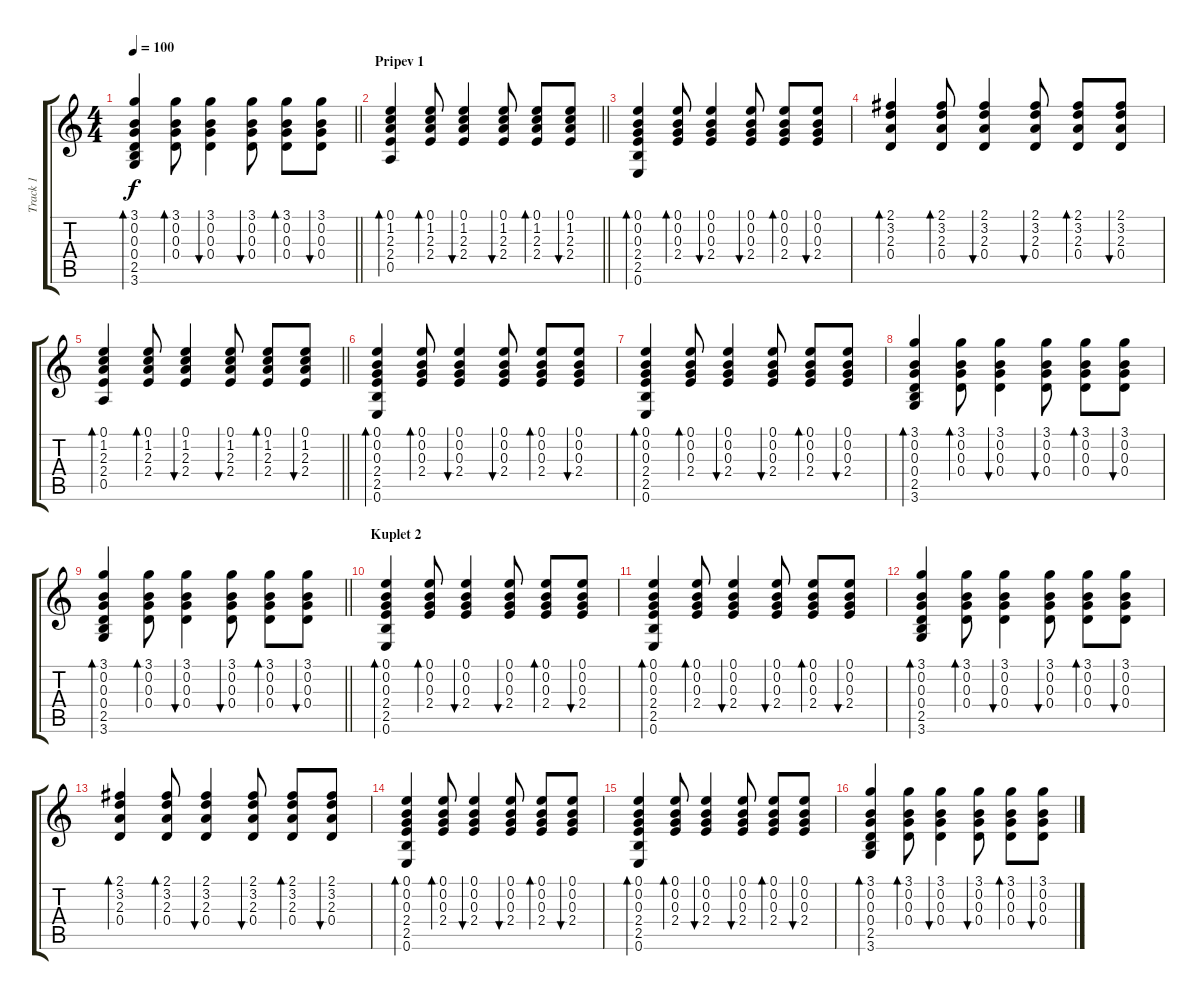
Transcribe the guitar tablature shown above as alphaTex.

\track ("Track 1" "Track 1") {instrument acousticguitarsteel}
\staff {score tabs}
\tuning (E4 B3 G3 D3 A2 E2) {hide}
\ts (4 4)
\tempo 100
\clef g2
\barLineRight lightlight
\ks c
(3.1 0.2 0.3 0.4 2.5 3.6).4{bd 60 dy f} (3.1 0.2 0.3 0.4).8{bd 60} (3.1 0.2 0.3 0.4).4{bu 60} (3.1 0.2 0.3 0.4).8{bu 60} (3.1 0.2 0.3 0.4).8{bd 60} (3.1 0.2 0.3 0.4).8{bu 60} |
\section ("" "Pripev 1")
\barLineRight lightlight
(0.1 1.2 2.3 2.4 0.5).4{bd 60} (0.1 1.2 2.3 2.4).8{bd 60} (0.1 1.2 2.3 2.4).4{bu 60} (0.1 1.2 2.3 2.4).8{bu 60} (0.1 1.2 2.3 2.4).8{bd 60} (0.1 1.2 2.3 2.4).8{bu 60} |
(0.1 0.2 0.3 2.4 2.5 0.6).4{bd 60} (0.1 0.2 0.3 2.4).8{bd 60} (0.1 0.2 0.3 2.4).4{bu 60} (0.1 0.2 0.3 2.4).8{bu 60} (0.1 0.2 0.3 2.4).8{bd 60} (0.1 0.2 0.3 2.4).8{bu 60} |
(2.1 3.2 2.3 0.4).4{bd 60} (2.1 3.2 2.3 0.4).8{bd 60} (2.1 3.2 2.3 0.4).4{bu 60} (2.1 3.2 2.3 0.4).8{bu 60} (2.1 3.2 2.3 0.4).8{bd 60} (2.1 3.2 2.3 0.4).8{bu 60} |
\barLineRight lightlight
(0.1 1.2 2.3 2.4 0.5).4{bd 60} (0.1 1.2 2.3 2.4).8{bd 60} (0.1 1.2 2.3 2.4).4{bu 60} (0.1 1.2 2.3 2.4).8{bu 60} (0.1 1.2 2.3 2.4).8{bd 60} (0.1 1.2 2.3 2.4).8{bu 60} |
(0.1 0.2 0.3 2.4 2.5 0.6).4{bd 60} (0.1 0.2 0.3 2.4).8{bd 60} (0.1 0.2 0.3 2.4).4{bu 60} (0.1 0.2 0.3 2.4).8{bu 60} (0.1 0.2 0.3 2.4).8{bd 60} (0.1 0.2 0.3 2.4).8{bu 60} |
(0.1 0.2 0.3 2.4 2.5 0.6).4{bd 60} (0.1 0.2 0.3 2.4).8{bd 60} (0.1 0.2 0.3 2.4).4{bu 60} (0.1 0.2 0.3 2.4).8{bu 60} (0.1 0.2 0.3 2.4).8{bd 60} (0.1 0.2 0.3 2.4).8{bu 60} |
(3.1 0.2 0.3 0.4 2.5 3.6).4{bd 60} (3.1 0.2 0.3 0.4).8{bd 60} (3.1 0.2 0.3 0.4).4{bu 60} (3.1 0.2 0.3 0.4).8{bu 60} (3.1 0.2 0.3 0.4).8{bd 60} (3.1 0.2 0.3 0.4).8{bu 60} |
\barLineRight lightlight
(3.1 0.2 0.3 0.4 2.5 3.6).4{bd 60} (3.1 0.2 0.3 0.4).8{bd 60} (3.1 0.2 0.3 0.4).4{bu 60} (3.1 0.2 0.3 0.4).8{bu 60} (3.1 0.2 0.3 0.4).8{bd 60} (3.1 0.2 0.3 0.4).8{bu 60} |
\section ("" "Kuplet 2")
(0.1 0.2 0.3 2.4 2.5 0.6).4{bd 60} (0.1 0.2 0.3 2.4).8{bd 60} (0.1 0.2 0.3 2.4).4{bu 60} (0.1 0.2 0.3 2.4).8{bu 60} (0.1 0.2 0.3 2.4).8{bd 60} (0.1 0.2 0.3 2.4).8{bu 60} |
(0.1 0.2 0.3 2.4 2.5 0.6).4{bd 60} (0.1 0.2 0.3 2.4).8{bd 60} (0.1 0.2 0.3 2.4).4{bu 60} (0.1 0.2 0.3 2.4).8{bu 60} (0.1 0.2 0.3 2.4).8{bd 60} (0.1 0.2 0.3 2.4).8{bu 60} |
(3.1 0.2 0.3 0.4 2.5 3.6).4{bd 60} (3.1 0.2 0.3 0.4).8{bd 60} (3.1 0.2 0.3 0.4).4{bu 60} (3.1 0.2 0.3 0.4).8{bu 60} (3.1 0.2 0.3 0.4).8{bd 60} (3.1 0.2 0.3 0.4).8{bu 60} |
(2.1 3.2 2.3 0.4).4{bd 60} (2.1 3.2 2.3 0.4).8{bd 60} (2.1 3.2 2.3 0.4).4{bu 60} (2.1 3.2 2.3 0.4).8{bu 60} (2.1 3.2 2.3 0.4).8{bd 60} (2.1 3.2 2.3 0.4).8{bu 60} |
(0.1 0.2 0.3 2.4 2.5 0.6).4{bd 60} (0.1 0.2 0.3 2.4).8{bd 60} (0.1 0.2 0.3 2.4).4{bu 60} (0.1 0.2 0.3 2.4).8{bu 60} (0.1 0.2 0.3 2.4).8{bd 60} (0.1 0.2 0.3 2.4).8{bu 60} |
(0.1 0.2 0.3 2.4 2.5 0.6).4{bd 60} (0.1 0.2 0.3 2.4).8{bd 60} (0.1 0.2 0.3 2.4).4{bu 60} (0.1 0.2 0.3 2.4).8{bu 60} (0.1 0.2 0.3 2.4).8{bd 60} (0.1 0.2 0.3 2.4).8{bu 60} |
(3.1 0.2 0.3 0.4 2.5 3.6).4{bd 60} (3.1 0.2 0.3 0.4).8{bd 60} (3.1 0.2 0.3 0.4).4{bu 60} (3.1 0.2 0.3 0.4).8{bu 60} (3.1 0.2 0.3 0.4).8{bd 60} (3.1 0.2 0.3 0.4).8{bu 60}
